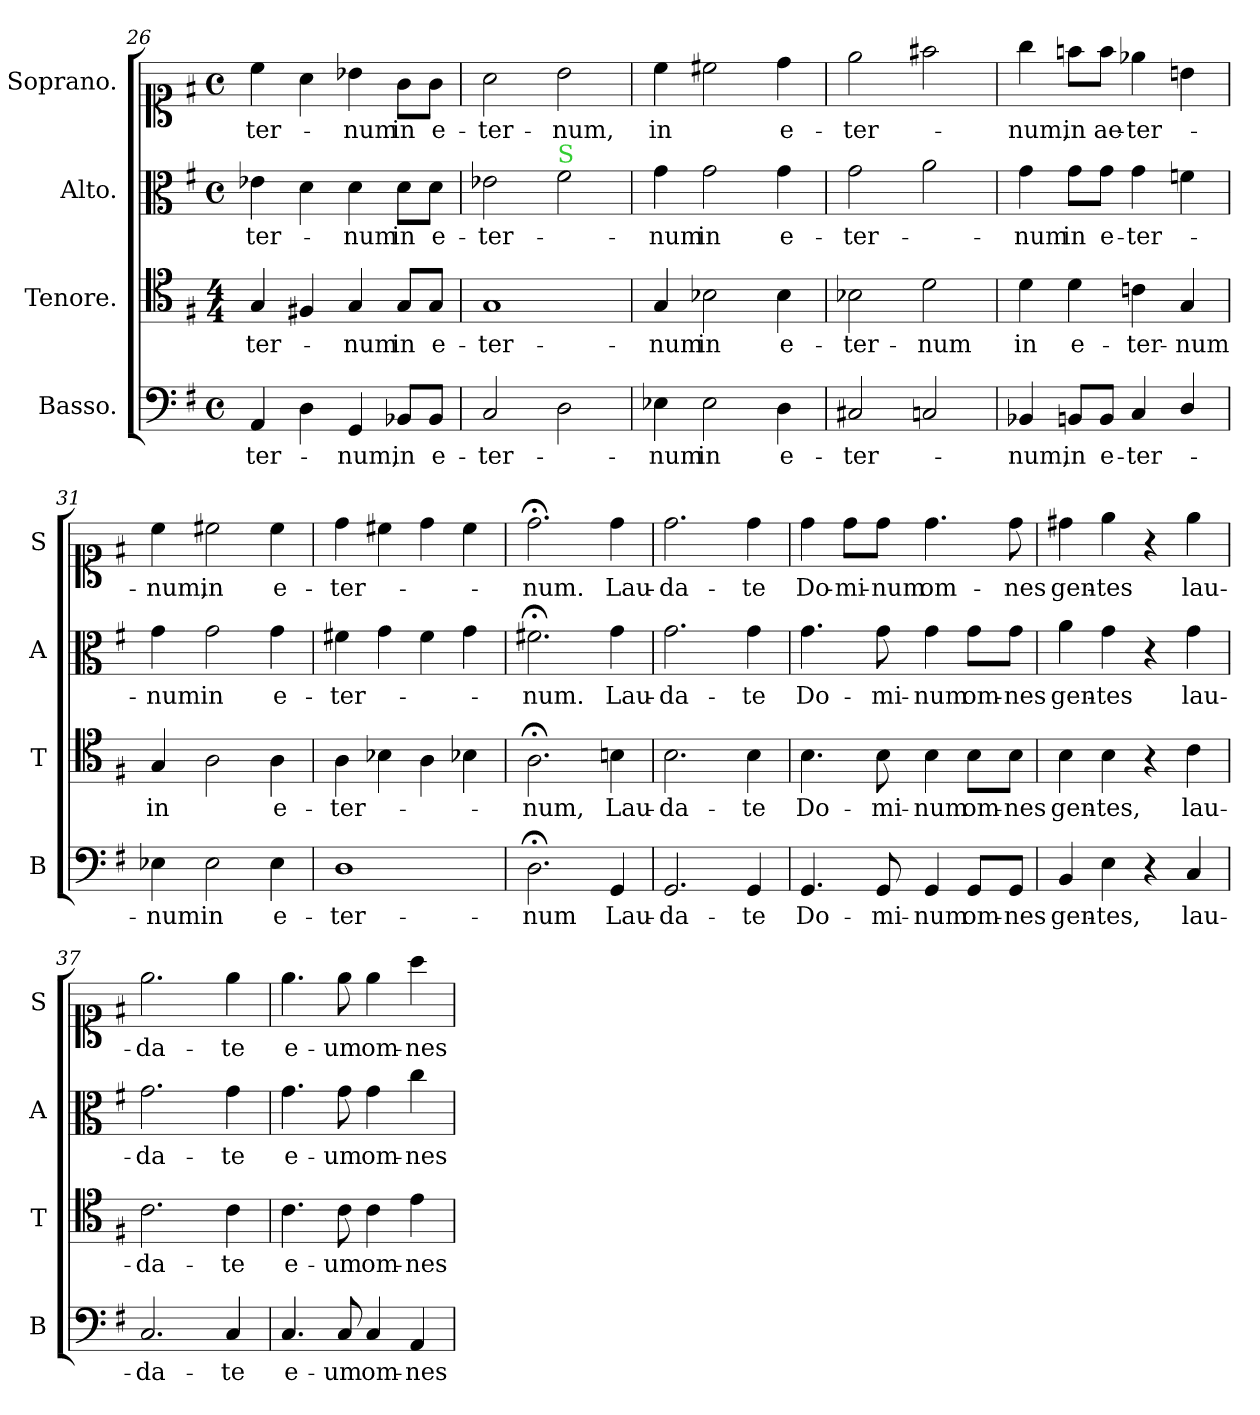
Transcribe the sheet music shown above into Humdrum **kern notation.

**kern	**text	**kern	**text	**kern	**text	**kern	**text
*part4	*part4	*part3	*part3	*part2	*part2	*part1	*part1
*staff4	*staff4	*staff3	*staff3	*staff2	*staff2	*staff1	*staff1
*I"Basso.	*	*I"Tenore.	*	*I"Alto.	*	*I"Soprano.	*
*I'B	*	*I'T	*	*I'A	*	*I'S	*
*clefF4	*	*clefC4	*	*clefC3	*	*clefC1	*
*k[f#]	*	*k[f#]	*	*k[f#]	*	*k[f#]	*
*M4/4	*	*M4/4	*	*M4/4	*	*M4/4	*
*met(c)	*	*	*	*met(c)	*	*met(c)	*
=26	=26	=26	=26	=26	=26	=26	=26
4AA/	-ter-	4G/	-ter-	4e-X\	-ter-	4cc\	-ter-
4D\	.	4F#X/	.	4d\	.	4a\	.
4GG/	-num,	4G/	-num	4d\	num	4b-X\	-num
8BB-X/L	in	8G/L	in	8d\L	in	8g\L	in
8BB-/J	e-	8G/J	e-	8d\J	e-	8g\J	e-
=27	=27	=27	=27	=27	=27	=27	=27
2C/	-ter-	1G	-ter-	2e-X\	-ter-	2a\	-ter-
!	!	!	!	!LO:TX:a:color=limegreen:t=S	!	!	!
2D\	.	.	.	2f#\	.	2b\	num,
=28	=28	=28	=28	=28	=28	=28	=28
4E-X\	-num	4G/	-num	4g\	-num	4cc\	in
2E-\	in	2B-X\	in	2g\	in	2cc#X\	.
4D\	e-	4B-\	e-	4g\	e-	4dd\	e-
=29	=29	=29	=29	=29	=29	=29	=29
2C#X/	-ter-	2B-X\	-ter-	2g\	-ter-	2ee\	-ter-
2Cn/	.	2d\	-num	2a\	.	2ff#X\	.
=30	=30	=30	=30	=30	=30	=30	=30
4BB-X/	-num,	4d\	in	4g\	-num	4gg\	-num,
8BBn/L	in	4d\	e-	8g\L	in	8ffn\L	in
8BB/J	e-	.	.	8g\J	e-	8ff\J	ae-
4C/	-ter-	4cn\	-ter-	4g\	-ter-	4ee-X\	-ter-
4D/	.	4G/	-num	4fn\	.	4bn\	.
=31	=31	=31	=31	=31	=31	=31	=31
4E-X\	-num	4G/	in	4g\	-num	4cc\	-num,
2E-\	in	2A\	.	2g\	in	2cc#X\	in
4E-\	e-	4A\	e-	4g\	e-	4cc#\	e-
=32	=32	=32	=32	=32	=32	=32	=32
1D	-ter-	4A\	-ter-	4f#X\	-ter-	4dd\	-ter-
.	.	4B-X\	.	4g\	.	4cc#X\	.
.	.	4A\	.	4f#\	.	4dd\	.
.	.	4B-X\	.	4g\	.	4cc#\	.
=33	=33	=33	=33	=33	=33	=33	=33
2.D;<\	-num	2.A;<\	-num,	2.f#X;<\	-num.	2.dd;<\	-num.
4GG/	Lau-	4Bn\	Lau-	4g\	Lau-	4dd\	Lau-
=34	=34	=34	=34	=34	=34	=34	=34
2.GG/	-da-	2.B\	-da-	2.g\	-da-	2.dd\	-da-
4GG/	-te	4B\	-te	4g\	-te	4dd\	-te
=35	=35	=35	=35	=35	=35	=35	=35
4.GG/	Do-	4.B\	Do-	4.g\	Do-	4dd\	Do-
.	.	.	.	.	.	8dd\L	-mi-
8GG/	-mi-	8B\	-mi-	8g\	-mi-	8dd\J	-num
4GG/	-num	4B\	-num	4g\	-num	4.dd\	om-
8GG/L	om-	8B\L	om-	8g\L	om-	.	.
8GG/J	-nes	8B\J	-nes	8g\J	-nes	8dd\	-nes
=36	=36	=36	=36	=36	=36	=36	=36
4BB/	gen-	4B\	gen-	4a\	gen-	4dd#X\	gen-
4E\	-tes,	4B\	-tes,	4g\	-tes	4ee\	-tes
4r	.	4r	.	4r	.	4r	.
4C/	lau-	4c\	lau-	4g\	lau-	4ee\	lau-
=37	=37	=37	=37	=37	=37	=37	=37
2.C/	-da-	2.c\	-da-	2.g\	-da-	2.ee\	-da-
4C/	-te	4c\	-te	4g\	-te	4ee\	-te
=38	=38	=38	=38	=38	=38	=38	=38
4.C/	e-	4.c\	e-	4.g\	e-	4.ee\	e-
8C/	-um	8c\	-um	8g\	-um	8ee\	-um
4C/	om-	4c\	om-	4g\	om-	4ee\	om-
4AA/	-nes	4e\	-nes	4cc\	-nes	4aa\	-nes
=	=	=	=	=	=	=	=
*-	*-	*-	*-	*-	*-	*-	*-
